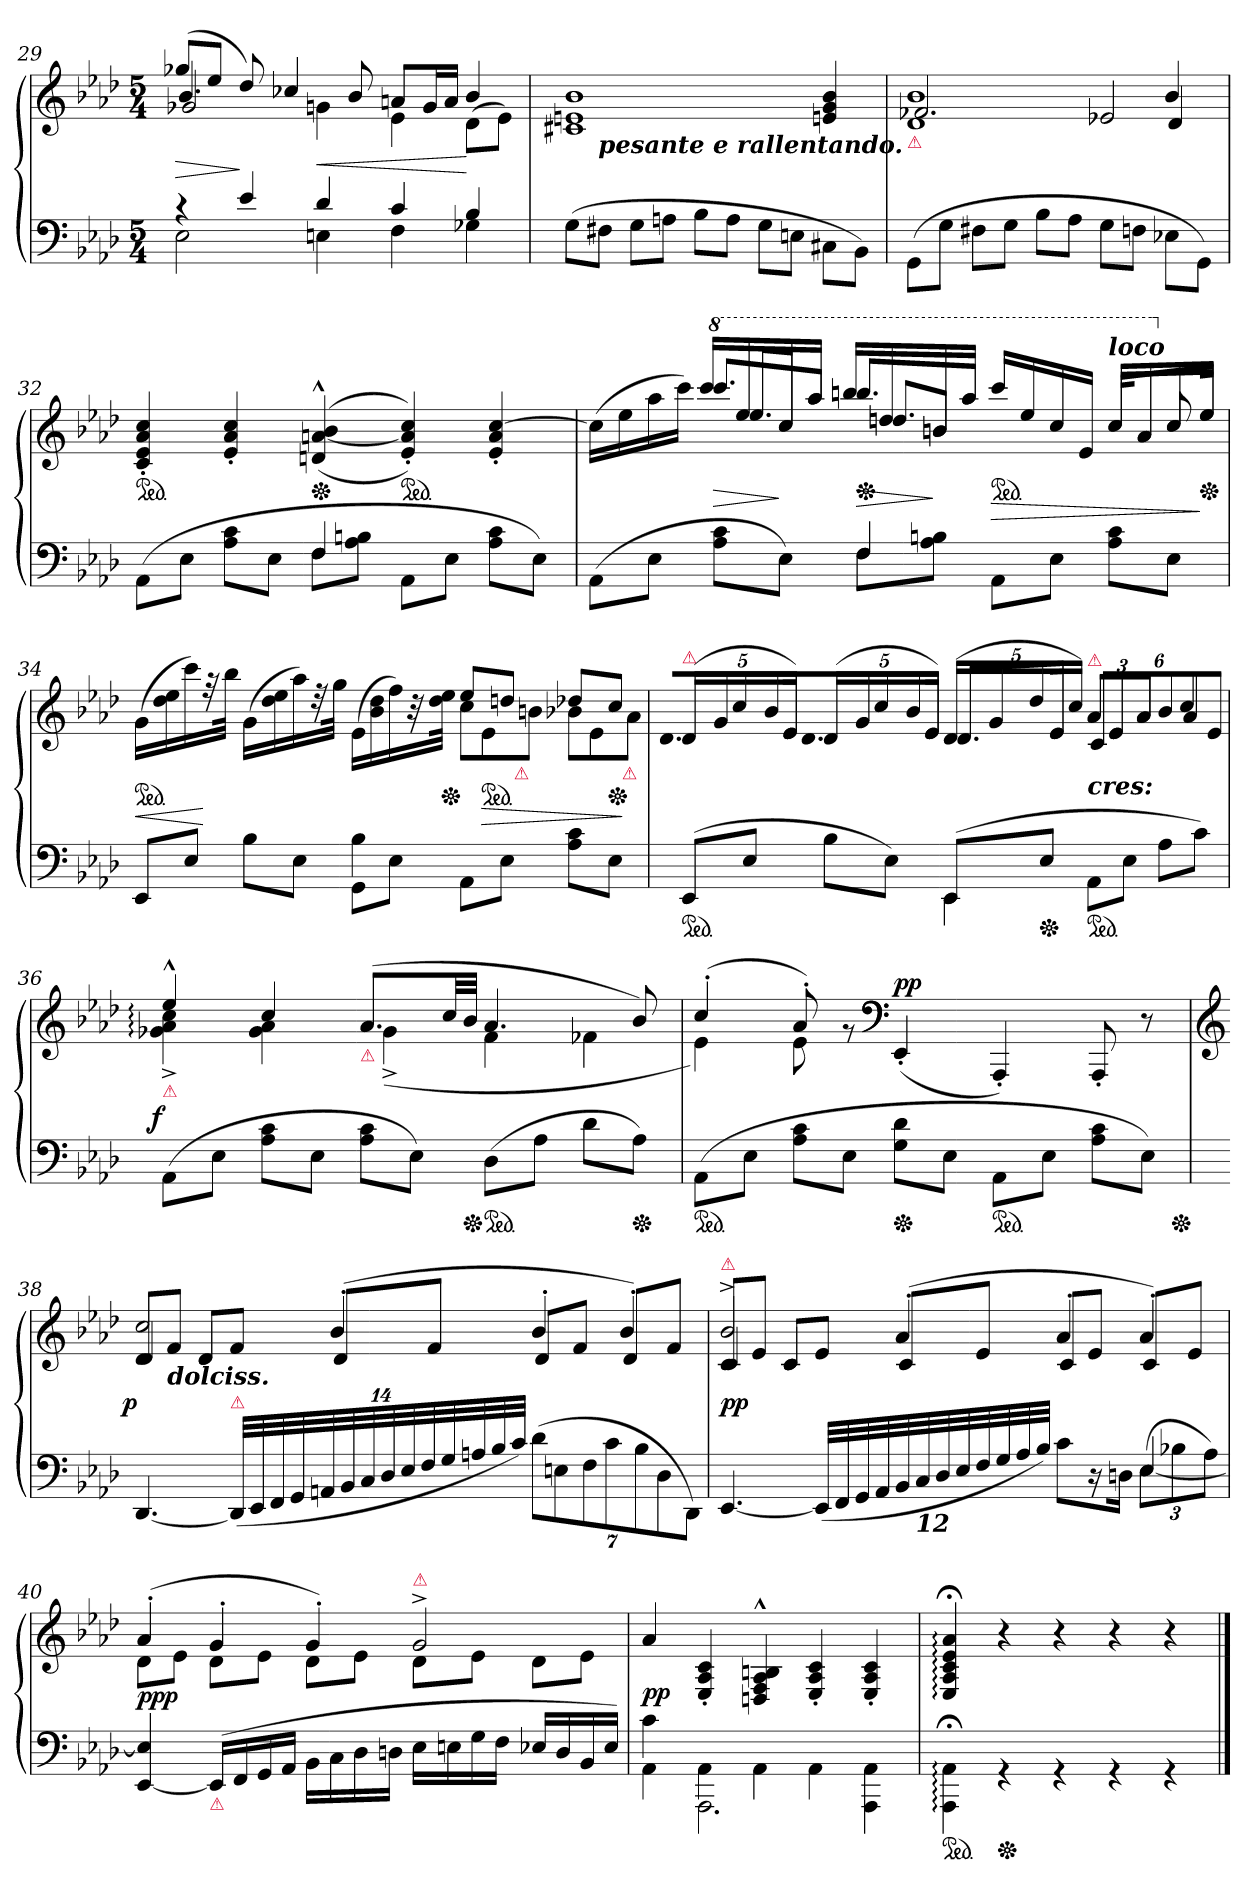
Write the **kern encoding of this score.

**kern	**kern	**dynam
*part1	*part1	*part1
*staff2	*staff1	*staff1/2
*clefF4	*clefG2	*
*k[b-e-a-d-]	*k[b-e-a-d-]	*
*A-:	*A-:	*
*M5/4	*M5/4	*
=29	=29	=29
*^	*^	*
*	*	*	*^	*
4rc	2E-	(>8gg-XL	4.b-/	2g-X	>
.	.	8ee-J	.	.	.
4e-	.	8dd-)	.	.	]
.	.	4cc-X	8ryy	.	.
!	!	!	!	!	!LO:HP:b
4d-	4En	.	2.ryy	4gn\	<
.	.	8b-	.	.	.
4c	4F	8anL	.	4e-\	.
.	.	16gL	.	.	.
.	.	16aJJ	.	.	.
4B-	4G-X	4b-	.	(>8d-\L	[
.	.	.	.	8e-\J)	.
*v	*v	*	*	*	*
*	*	*v	*v	*
=30	=30	=30	=30
(>8GL	1c#X 1en 1b-	8ryy	.
!	!	!LO:TX:b:Bi:t=pesante e rallentando.	!
8F#XJ	.	1ryy	.
8GL	.	.	.
8AnJ	.	.	.
8B-L	.	.	.
8AJ	.	.	.
8GL	.	.	.
8EnJ	.	.	.
8C#X\L	4en 4g 4b-	.	.
8BB-J)	.	8ryy	.
=31	=31	=31	=31
*	*	*^	*
!	!LO:TX:b:color=crimson:t=⚠	!	!	!
(>8GG\L	1b-	2.f-X/	1d-	.
8GJ	.	.	.	.
8F#XL	.	.	.	.
8GJ	.	.	.	.
8B-L	.	.	.	.
8A-J	.	.	.	.
8GL	.	2e-X/	.	.
8FnJ	.	.	.	.
8E-X\L	4b-	.	4d-	.
8GGJ)	.	.	.	.
*	*v	*v	*v	*
=32	=32	=32
*^	*	*
!	!	!LO:TX:a:Bi:t=a tempo.	!
*	*	*ped	*
2ryy	(>8AA-\L	4c'< 4e-'< 4a-'< 4cc'<	.
.	8E-J	.	.
.	8A- 8cL	4e-'< 4a-'< 4cc'<	.
.	8E-J	.	.
*	*	*Xped	*
4F	8FL	(<(>4dn^^> [4an^^> 4b-^^>	.
.	8A- 8BnJ	.	.
*	*	*ped	*
2ryy	8AA-\L	4e-'< 4a]'< 4cc'<))	.
.	8E-J	.	.
.	8A- 8cL	4e-'< 4a'< [4cc'<	.
.	8E-J)	.	.
=33	=33	=33	=33
*	*	*^	*
*	*	*	*^	*
2ryy	(>8AA-\L	4ryy	4ryy	(>16ccLL]	.
.	.	.	.	16ee-	.
.	8E-J	.	.	16aa-	.
.	.	.	.	16cccJJ)	.
*	*	*8va	*	*	*
.	8A- 8cL	8.ccccL	16ryy	16ccccLL	>
!	!	!	!LO:N:vis=8.	!	!
.	.	.	16eee-/L	16eee-	.
!	!	!	!LO:N:vis=8	!	!
.	8E-J)	.	16cccJ	16ccc	]
!	!	!LO:N:vis=8	!	!	!
.	.	16aaa-J	8ryy	16aaa-JJ	.
*	*	*Xped	*	*	*
4F	8FL	8.bbbnL	.	16bbbnLL	>
!	!	!	!LO:N:vis=8.	!	!
.	.	.	16dddn/L	16dddn	.
!	!	!	!LO:N:vis=8	!	!
.	8A- 8BnJ	.	16bbnJ	16bbn	]
.	.	8aaa-J	4ryy	16aaa-JJ	.
*	*	*ped	*	*	*
2ryy	8AA-\L	.	.	16ccccLL	>
.	.	8.ryy	.	16eee-	.
.	8E-J	.	.	16ccc	.
.	.	.	8.ryy	16ee-JJ	.
!	!	!LO:TX:a:Bi:t=loco	!	!	!
.	8A- 8cL	16cccKL	.	16cccLL	.
.	.	8aa-	.	16aa-	.
*	*	*X8va	*	*	*
.	8E-J	.	8cc/	16cc	.
*	*	*Xped	*	*	*
.	.	16ee-Jk	.	16ee-JJ	]
=34	=34	=34	=34	=34	=34
!	!	!LO:TX:a:Bi:t=leggieriss.	!	!	!
*	*	*	*v	*v	*
*	*	*ped	*	*
8EE-L	2ryy	(>16gLL	2.ryy	<
.	.	16dd- 16ee-	.	.
8E-J	.	16ccc)	.	.
.	.	32rff	.	[
.	.	32bb-JJk	.	.
8B-L	.	(>16gLL	.	.
.	.	16dd- 16ee-	.	.
8E-J	.	16aa-)	.	.
.	.	32rdd	.	.
.	.	32ggJJk	.	.
4B-\	8GGL	(>16e-LL	.	.
.	.	16b- 16dd-	.	.
.	8E-J	16ff)	.	.
.	.	32r	.	.
*	*	*Xped	*	*
.	.	32dd- 32ee-JJk	.	.
*	*	*	*Xtuplet	*
4ryy	8AA-\L	8ee-L	12ccL	.
*	*	*ped	*	*
.	.	.	12e-	>
.	8E-J	8ddnJ	.	.
!	!	!	!LO:TX:b:color=crimson:t=⚠	!
.	.	.	12bnJ	.
8A- 8cL	4ryy	8dd-XL	12b-XL	.
.	.	.	12e-	.
*	*	*Xped	*	*
8E-J	.	8ccJ	.	.
!	!	!	!LO:TX:b:color=crimson:t=⚠	!
.	.	.	12a-J	]
=35	=35	=35	=35	=35
*	*	*tuplet	*Xtuplet	*
*	*	*	*^	*
!	!	!LO:TX:a:color=crimson:t=⚠	!	!	!
!	!	!	!	!LO:N:vis=4.	!
*ped	*	*	*	*	*
(>8EE-L	2ryy	(>20d-LL	20ryy	5d-	.
!	!	!	!LO:N:vis=4	!	!
.	.	20g	20g	.	.
.	.	20cc	20ryy	.	.
8E-J	.	.	.	.	.
!	!	!	!LO:N:vis=8	!	!
.	.	20b-	20b-	.	.
.	.	20e-JJ)	10ryy	20e-JJ	.
*	*	*tuplet	*	*Xtuplet	*
!	!	!	!	!LO:N:vis=4.	!
8B-L	.	(>20d-LL	.	5d-	.
!	!	!	!LO:N:vis=4	!	!
.	.	20g	20g	.	.
.	.	20cc	20ryy	.	.
8E-J)	.	.	.	.	.
!	!	!	!LO:N:vis=8	!	!
.	.	20b-	20b-	.	.
.	.	20e-JJ)	10ryy	20e-JJ	.
*	*	*tuplet	*	*Xtuplet	*
(>8EE-L	4EE-	(>20d-LL	.	10.d-L	.
!	!	!	!LO:N:vis=4	!	!
.	.	20g	20g	.	.
!	!	!	!LO:N:vis=4.	!	!
.	.	20dd-	20dd-	.	.
*Xped	*	*	*	*	*
8E-J	.	.	.	.	.
.	.	20e-	20ryy	20e-Jk	.
.	.	20ccJJ)	20ccJJ	20ryy	.
*	*	*	*	*tuplet	*
!	!	!LO:TX:c:Bi:t=cres&colon;	!	!	!
!	!	!LO:TX:a:color=crimson:t=⚠	!	!	!
*ped	*	*	*	*	*
8AA-\L	2ryy	12a-L	2ryy	12cL	.
.	.	12e-	.	12e-	.
8E-J	.	.	.	.	.
.	.	12a-J	.	12a-	.
*	*	*Xtuplet	*	*	*
8A-L	.	12ryy	.	12b-	.
.	.	6cc	.	12a-	.
8cJ)	.	.	.	.	.
.	.	.	.	12e-J	.
*v	*v	*	*	*	*
=36	=36	=36	=36	=36
!	!LO:TX:b:color=crimson:t=⚠	!	!	!
!	!	!	!	!LO:DY:rj
*	*	*v	*v	*
(>8AA-\L	4ee-:^^>	4g-X:^< 4a-:^< 4cc:^<	f
8E-J	.	.	.
8A- 8cL	4cc	4g- 4a-	.
8E-J	.	.	.
!	!LO:TX:b:color=crimson:t=⚠	!	!
8A- 8cL	(>8.a-L	(<4g-^	.
8E-J)	.	.	.
.	32ccLL	.	.
*Xped	*	*	*
.	32b-JJJ	.	.
*ped	*	*	*
(>8D-L	4.a-	4f	.
8A-J	.	.	.
8d-L	.	4f-X	.
*Xped	*	*	*
8A-J)	8b-)	.	.
=37	=37	=37	=37
*ped	*	*	*
(>8AA-\L	(>4cc'>	4e-)	.
8E-J	.	.	.
8A- 8cL	8a-'>)	8e-	.
8E-J	8ryy	8rg	.
*	*clefF4	*	*
!	!	!	!LO:DY:a
*Xped	*	*	*
8G 8d-L	(<4EE-'<	2.ryy	pp
8E-J	.	.	.
*ped	*	*	*
8AA-\L	4AAA-'<)	.	.
8E-J	.	.	.
8A- 8cL	8AAA-'<	.	.
8E-J)	8r	.	.
*	*v	*v	*
*Xped	*	*
=38	=38	=38
*	*clefG2	*
*	*^	*
*	*	*^	*
!	!	!	!	!LO:DY:rj
[4.DD-	2cc	4d-/	8d-L	p
!	!	!	!LO:TX:b:Bi:t=dolciss.	!
.	.	.	8fJ	.
.	.	4d-/	8d-L	.
!LO:TX:a:color=crimson:t=⚠	!	!	!	!
(<112%3DD-LLL]	.	.	8fJ	.
112%3EE-	.	.	.	.
112%3FF	.	.	.	.
112%3GG	.	.	.	.
112%3AAn	.	.	.	.
.	(>4b-'>	2.ryy	8d-L	.
112%3BB-	.	.	.	.
112%3C	.	.	.	.
112%3D-	.	.	.	.
112%3E-	.	.	.	.
112%3F	.	.	.	.
.	.	.	8fJ	.
112%3G	.	.	.	.
112%3An	.	.	.	.
112%3B-	.	.	.	.
112%3cJJJ)	.	.	.	.
(>14d-\L	4b-'>	.	8d-L	.
14En\	.	.	.	.
.	.	.	8fJ	.
14F\	.	.	.	.
14c\	.	.	.	.
.	4b-'>)	.	8d-L	.
14B-\	.	.	.	.
14D-\	.	.	.	.
.	.	.	8fJ	.
14DD-/J)	.	.	.	.
=39	=39	=39	=39	=39
*^	*	*	*	*
!	!	!LO:TX:a:color=crimson:t=⚠	!	!	!
[4.EE-	1ryy	2b-^>	4c/	8cL	pp
.	.	.	.	8e-J	.
.	.	.	4c/	8cL	.
(<32EE-LLL]	.	.	.	8e-J	.
32FF	.	.	.	.	.
32GG	.	.	.	.	.
32AA-	.	.	.	.	.
32BB-	.	(>4a-'>	2.ryy	8cL	.
!LO:TX:b:Bi:t=12	!	!	!	!	!
32C	.	.	.	.	.
32D-	.	.	.	.	.
32E-	.	.	.	.	.
32F	.	.	.	8e-J	.
32G	.	.	.	.	.
32A-	.	.	.	.	.
32B-JJJ)	.	.	.	.	.
8cL	.	4a-'>	.	8cL	.
16r	.	.	.	8e-J	.
16DnJk	.	.	.	.	.
(>12E-\L	[<4E-/	4a-'>)	.	8cL	.
12B-X	.	.	.	.	.
.	.	.	.	8e-J	.
12A-J)	.	.	.	.	.
*v	*v	*	*	*	*
*	*	*v	*v	*
=40	=40	=40	=40
[4EE- 4E-]	(>4a-'>	8d-L	ppp
.	.	8e-J	.
!LO:TX:b:Bi:color=crimson:t=⚠	!	!	!
(>16EE-LL]	4g'>	8d-L	.
16FF	.	.	.
16GG	.	8e-J	.
16AA-JJ	.	.	.
16BB-\LL	4g'>)	8d-L	.
16C	.	.	.
16D-	.	8e-J	.
16DnJJ	.	.	.
!	!LO:TX:a:color=crimson:t=⚠	!	!
16E-LL	2g^	8d-L	.
16En	.	.	.
16G	.	8e-J	.
16FJJ	.	.	.
16E-XLL	.	8d-L	.
16D	.	.	.
16BB-	.	8e-J	.
16E-JJ)	.	.	.
*	*v	*v	*
=41	=41	=41
*^	*	*
4c\	4AA-\	4a-/	pp
4AA-\	2.AAA-	4E-'>/ 4A-'>/ 4c'>/	.
4AA-\	.	4Dn^^>/ 4F^^>/ 4A-^^>/ 4Bn^^>/	.
4AA-\	.	4E-'>/ 4A-'>/ 4c'>/	.
4AAA-\ 4AA-\	4ryy	4E-'>/ 4A-'>/ 4c'>/	.
*v	*v	*	*
=42	=42	=42
*ped	*	*
4AAA-;:\ 4AA-;:\	4E-;<:/ 4A-;<:/ 4c;<:/ 4e-;<:/ 4a-;<:/	.
*Xped	*	*
4rGG	4r	.
4rGG	4r	.
4rGG	4r	.
4rGG	4r	.
==	==	==
*-	*-	*-
